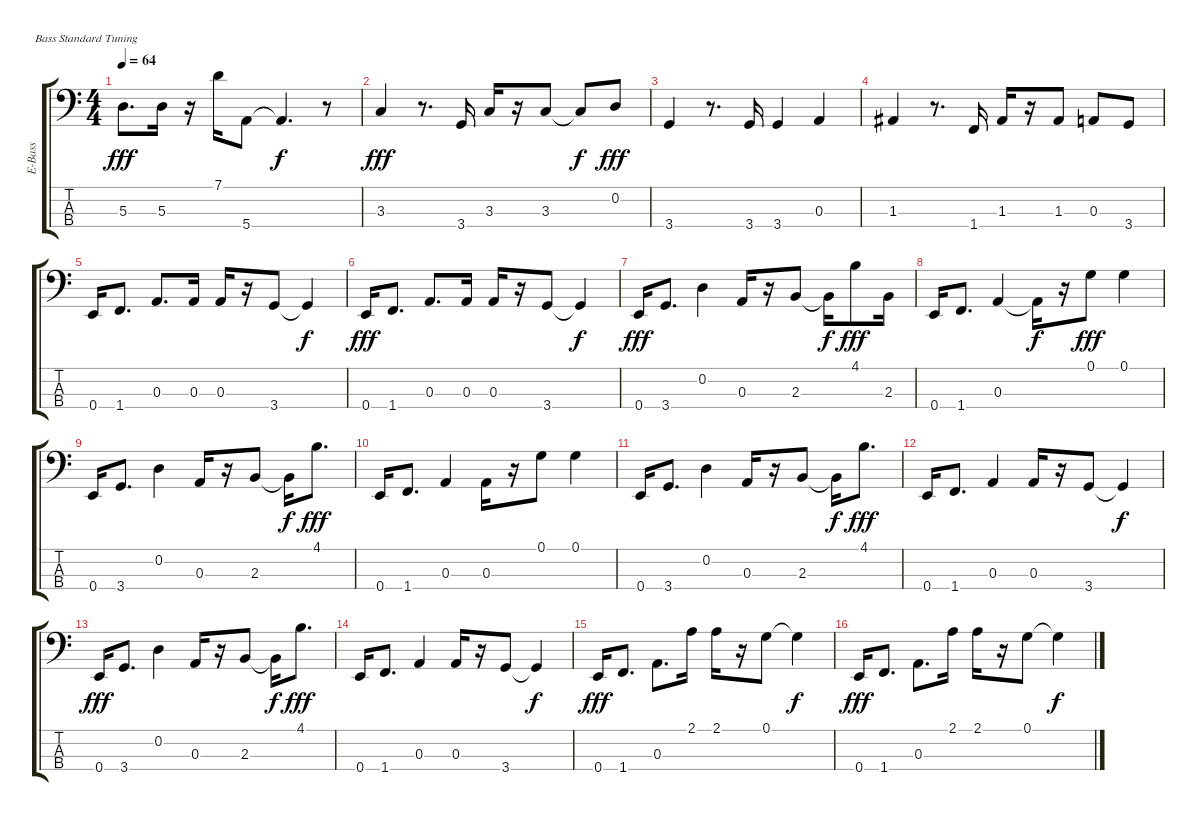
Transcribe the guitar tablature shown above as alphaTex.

\track ("Electric Bass" "E-Bass") {instrument electricbassfinger}
\staff {score tabs}
\tuning (G2 D2 A1 E1)
\ts (4 4)
\tempo 64
\clef f4
\scale
0.333333
\ks c
5.3.8{d dy fff} 5.3.16 r.16 7.1.16 5.4.8 5.4{t}.4{d dy f} r.8 |
\scale
0.333333 3.3.4{dy fff} r.8{d} 3.4.16 3.3.16 r.16 3.3.8 3.3{t}.8{dy f} 0.2.8{dy fff} |
\scale
0.333333 3.4.4 r.8{d} 3.4.16 3.4.4 0.3.4 |
\scale
0.333333 1.3.4 r.8{d} 1.4.16 1.3.16 r.16 1.3.8 0.3.8 3.4.8 |
\scale
0.333333 0.4.16 1.4.8{d} 0.3.8{d} 0.3.16 0.3.16 r.16 3.4.8 3.4{t}.4{dy f} |
\scale
0.333333 0.4.16{dy fff} 1.4.8{d} 0.3.8{d} 0.3.16 0.3.16 r.16 3.4.8 3.4{t}.4{dy f} |
\scale
0.333333 0.4.16{dy fff} 3.4.8{d} 0.2.4 0.3.16 r.16 2.3.8 2.3{t}.16{dy f} 4.1.8{dy fff} 2.3.16 |
\scale
0.333333 0.4.16 1.4.8{d} 0.3.4 0.3{t}.16{dy f} r.16 0.1.8{dy fff} 0.1.4 |
\scale
0.333333 0.4.16 3.4.8{d} 0.2.4 0.3.16 r.16 2.3.8 2.3{t}.16{dy f} 4.1.8{d dy fff} |
\scale
0.333333 0.4.16 1.4.8{d} 0.3.4 0.3.16 r.16 0.1.8 0.1.4 |
\scale
0.333333 0.4.16 3.4.8{d} 0.2.4 0.3.16 r.16 2.3.8 2.3{t}.16{dy f} 4.1.8{d dy fff} |
\scale
0.333333 0.4.16 1.4.8{d} 0.3.4 0.3.16 r.16 3.4.8 3.4{t}.4{dy f} |
\scale
0.333333 0.4.16{dy fff} 3.4.8{d} 0.2.4 0.3.16 r.16 2.3.8 2.3{t}.16{dy f} 4.1.8{d dy fff} |
\scale
0.333333 0.4.16 1.4.8{d} 0.3.4 0.3.16 r.16 3.4.8 3.4{t}.4{dy f} |
\scale
0.333333 0.4.16{dy fff} 1.4.8{d} 0.3.8{d} 2.1.16 2.1.16 r.16 0.1.8 0.1{t}.4{dy f} |
0.4.16{dy fff} 1.4.8{d} 0.3.8{d} 2.1.16 2.1.16 r.16 0.1.8 0.1{t}.4{dy f}
